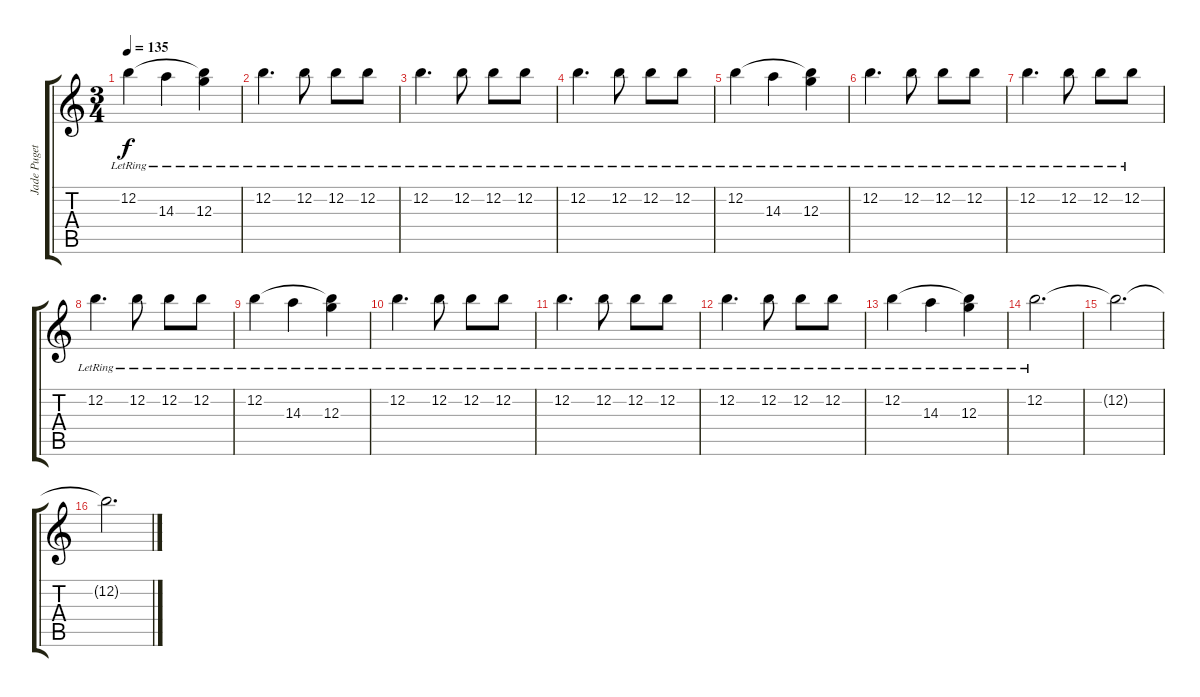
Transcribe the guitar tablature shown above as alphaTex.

\track ("Jade Puget [Guitar 2]" "Jade Puget") {instrument electricguitarjazz}
\staff {score tabs}
\tuning (E4 B3 G3 D3 A2 E2) {hide}
\ts (3 4)
\tempo 135
\clef g2
\ks c
12.2{lr}.4{dy f} 14.3{lr}.4 (12.2{t} 12.3{lr}).4 |
12.2{lr}.4{d} 12.2{lr}.8 12.2{lr}.8 12.2{lr}.8 |
12.2{lr}.4{d} 12.2{lr}.8 12.2{lr}.8 12.2{lr}.8 |
12.2{lr}.4{d} 12.2{lr}.8 12.2{lr}.8 12.2{lr}.8 |
12.2{lr}.4 14.3{lr}.4 (12.2{t} 12.3{lr}).4 |
12.2{lr}.4{d} 12.2{lr}.8 12.2{lr}.8 12.2{lr}.8 |
12.2{lr}.4{d} 12.2{lr}.8 12.2{lr}.8 12.2{lr}.8 |
12.2{lr}.4{d} 12.2{lr}.8 12.2{lr}.8 12.2{lr}.8 |
12.2{lr}.4 14.3{lr}.4 (12.2{t} 12.3{lr}).4 |
12.2{lr}.4{d} 12.2{lr}.8 12.2{lr}.8 12.2{lr}.8 |
12.2{lr}.4{d} 12.2{lr}.8 12.2{lr}.8 12.2{lr}.8 |
12.2{lr}.4{d} 12.2{lr}.8 12.2{lr}.8 12.2{lr}.8 |
12.2{lr}.4 14.3{lr}.4 (12.2{t} 12.3{lr}).4 |
12.2{lr}.2{d} |
12.2{t}.2{d} |
12.2{t}.2{d}
